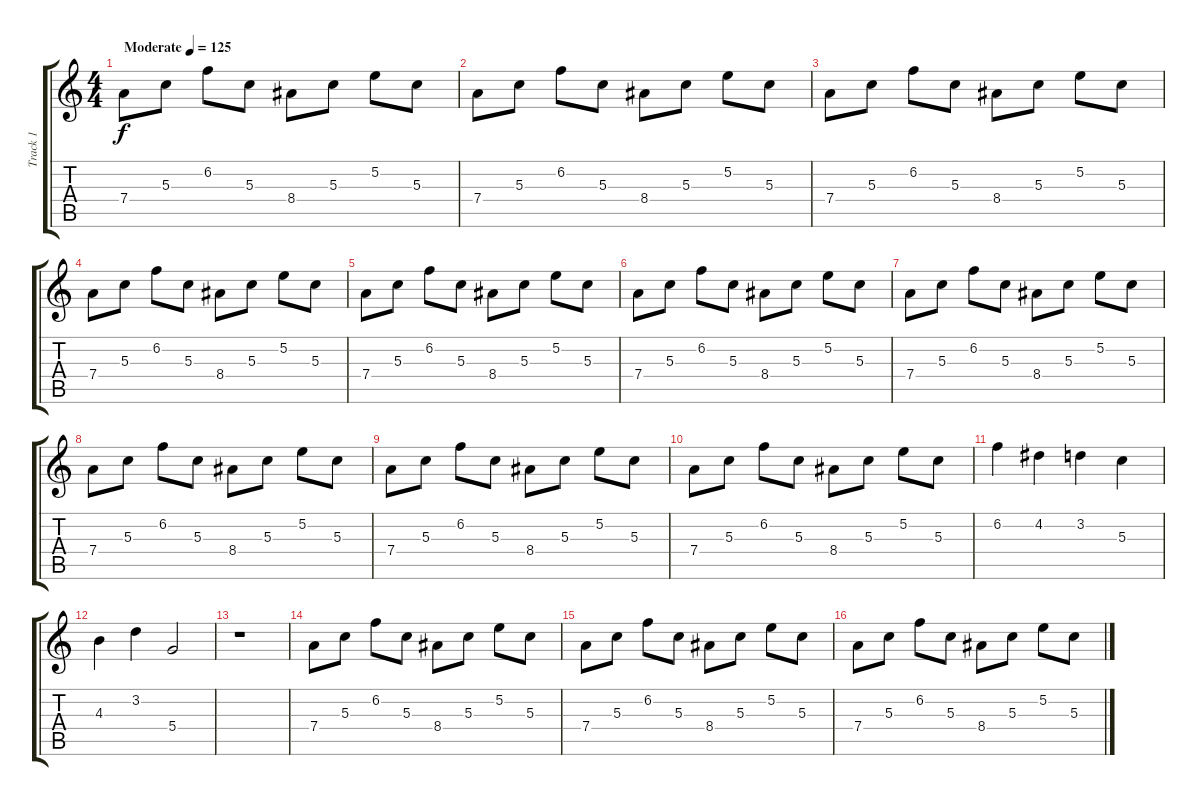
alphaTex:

\track ("Track 1" "Track 1") {instrument overdrivenguitar}
\staff {score tabs}
\tuning (E4 B3 G3 D3 A2 E2) {hide}
\ts (4 4)
\tempo (125 "Moderate")
\clef g2
\ks c
7.4.8{dy f instrument overdrivenguitar} 5.3.8 6.2.8 5.3.8 8.4.8 5.3.8 5.2.8 5.3.8 |
7.4.8 5.3.8 6.2.8 5.3.8 8.4.8 5.3.8 5.2.8 5.3.8 |
7.4.8 5.3.8 6.2.8 5.3.8 8.4.8 5.3.8 5.2.8 5.3.8 |
7.4.8 5.3.8 6.2.8 5.3.8 8.4.8 5.3.8 5.2.8 5.3.8 |
7.4.8 5.3.8 6.2.8 5.3.8 8.4.8 5.3.8 5.2.8 5.3.8 |
7.4.8 5.3.8 6.2.8 5.3.8 8.4.8 5.3.8 5.2.8 5.3.8 |
7.4.8 5.3.8 6.2.8 5.3.8 8.4.8 5.3.8 5.2.8 5.3.8 |
7.4.8 5.3.8 6.2.8 5.3.8 8.4.8 5.3.8 5.2.8 5.3.8 |
7.4.8 5.3.8 6.2.8 5.3.8 8.4.8 5.3.8 5.2.8 5.3.8 |
7.4.8 5.3.8 6.2.8 5.3.8 8.4.8 5.3.8 5.2.8 5.3.8 |
6.2.4 4.2.4 3.2.4 5.3.4 |
4.3.4 3.2.4 5.4.2 |
r.1 |
7.4.8 5.3.8 6.2.8 5.3.8 8.4.8 5.3.8 5.2.8 5.3.8 |
7.4.8 5.3.8 6.2.8 5.3.8 8.4.8 5.3.8 5.2.8 5.3.8 |
7.4.8 5.3.8 6.2.8 5.3.8 8.4.8 5.3.8 5.2.8 5.3.8
